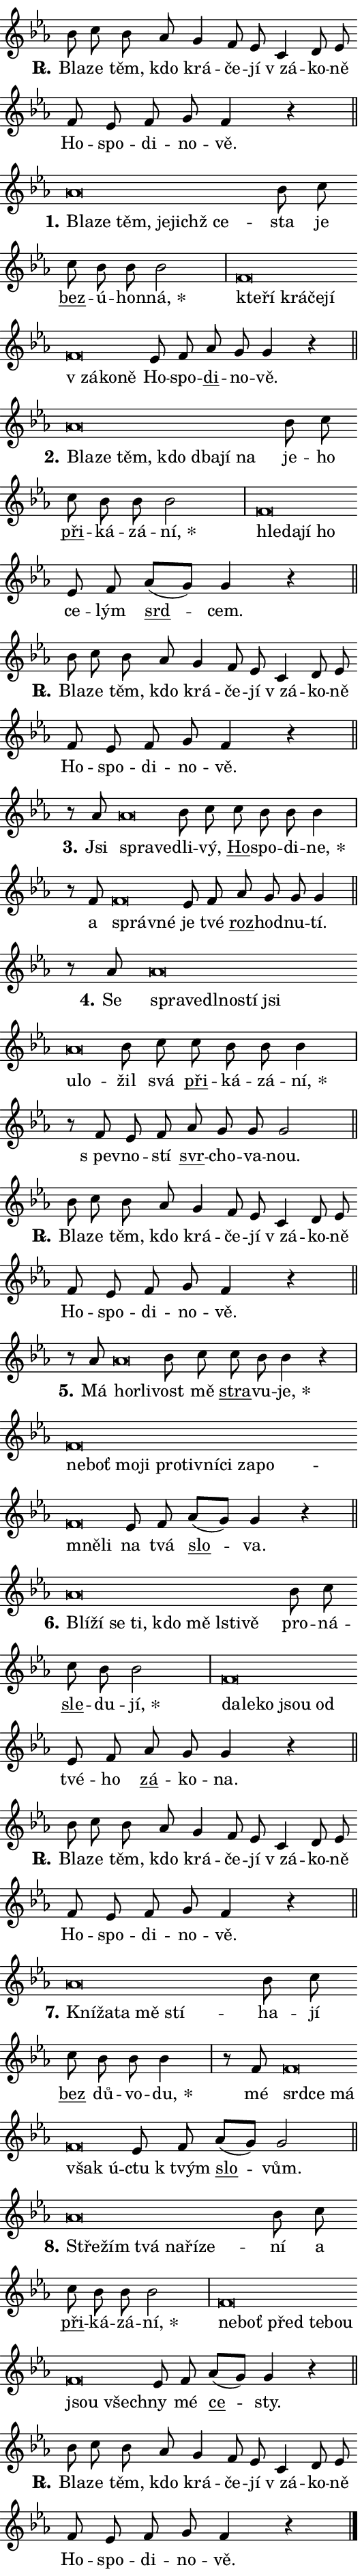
\version "2.24.0"
\header { tagline = "" }
\paper {
  indent = 0\cm
  top-margin = 0\cm
  right-margin = 0.13\cm % to fit lyric hyphens
  bottom-margin = 0\cm
  left-margin = 0\cm
  paper-width = 9\cm
  page-breaking = #ly:one-page-breaking
  system-system-spacing.basic-distance = #11
  score-system-spacing.basic-distance = #11
  ragged-last = ##f
}


%% Author: Thomas Morley
%% https://lists.gnu.org/archive/html/lilypond-user/2020-05/msg00002.html
#(define (line-position grob)
"Returns position of @var[grob} in current system:
   @code{'start}, if at first time-step
   @code{'end}, if at last time-step
   @code{'middle} otherwise
"
  (let* ((col (ly:item-get-column grob))
         (ln (ly:grob-object col 'left-neighbor))
         (rn (ly:grob-object col 'right-neighbor))
         (col-to-check-left (if (ly:grob? ln) ln col))
         (col-to-check-right (if (ly:grob? rn) rn col))
         (break-dir-left
           (and
             (ly:grob-property col-to-check-left 'non-musical #f)
             (ly:item-break-dir col-to-check-left)))
         (break-dir-right
           (and
             (ly:grob-property col-to-check-right 'non-musical #f)
             (ly:item-break-dir col-to-check-right))))
        (cond ((eqv? 1 break-dir-left) 'start)
              ((eqv? -1 break-dir-right) 'end)
              (else 'middle))))

#(define (tranparent-at-line-position vctor)
  (lambda (grob)
  "Relying on @code{line-position} select the relevant enry from @var{vctor}.
Used to determine transparency,"
    (case (line-position grob)
      ((end) (not (vector-ref vctor 0)))
      ((middle) (not (vector-ref vctor 1)))
      ((start) (not (vector-ref vctor 2))))))

noteHeadBreakVisibility =
#(define-music-function (break-visibility)(vector?)
"Makes @code{NoteHead}s transparent relying on @var{break-visibility}"
#{
  \override NoteHead.transparent =
    #(tranparent-at-line-position break-visibility)
#})

#(define delete-ledgers-for-transparent-note-heads
  (lambda (grob)
    "Reads whether a @code{NoteHead} is transparent.
If so this @code{NoteHead} is removed from @code{'note-heads} from
@var{grob}, which is supposed to be @code{LedgerLineSpanner}.
As a result ledgers are not printed for this @code{NoteHead}"
    (let* ((nhds-array (ly:grob-object grob 'note-heads))
           (nhds-list
             (if (ly:grob-array? nhds-array)
                 (ly:grob-array->list nhds-array)
                 '()))
           ;; Relies on the transparent-property being done before
           ;; Staff.LedgerLineSpanner.after-line-breaking is executed.
           ;; This is fragile ...
           (to-keep
             (remove
               (lambda (nhd)
                 (ly:grob-property nhd 'transparent #f))
               nhds-list)))
      ;; TODO find a better method to iterate over grob-arrays, similiar
      ;; to filter/remove etc for lists
      ;; For now rebuilt from scratch
      (set! (ly:grob-object grob 'note-heads)  '())
      (for-each
        (lambda (nhd)
          (ly:pointer-group-interface::add-grob grob 'note-heads nhd))
        to-keep))))

squashNotes = {
  \override NoteHead.X-extent = #'(-0.2 . 0.2)
  \override NoteHead.Y-extent = #'(-0.75 . 0)
  \override NoteHead.stencil =
    #(lambda (grob)
       (let ((pos (ly:grob-property grob 'staff-position)))
         (begin
           (if (< pos -7) (display "ERROR: Lower brevis then expected\n") (display ""))
           (if (<= pos -6) ly:text-interface::print ly:note-head::print))))
}
unSquashNotes = {
  \revert NoteHead.X-extent
  \revert NoteHead.Y-extent
  \revert NoteHead.stencil
}

hideNotes = \noteHeadBreakVisibility #begin-of-line-visible
unHideNotes = \noteHeadBreakVisibility #all-visible

% work-around for resetting accidentals
% https://lilypond.org/doc/v2.23/Documentation/notation/displaying-rhythms#unmetered-music
cadenzaMeasure = {
  \cadenzaOff
  \partial 1024 s1024
  \cadenzaOn
}

#(define-markup-command (accent layout props text) (markup?)
  "Underline accented syllable"
  (interpret-markup layout props
    #{\markup \override #'(offset . 4.3) \underline { #text }#}))

responsum = \markup \concat {
  "R" \hspace #-1.05 \path #0.1 #'((moveto 0 0.07) (lineto 0.9 0.8)) \hspace #0.05 "."
}

spaceSize = #0.6828661417322834 % exact space size for TeX Gyre Schola

\layout {
  \context {
    \Staff
    \remove "Time_signature_engraver"
    \override LedgerLineSpanner.after-line-breaking = #delete-ledgers-for-transparent-note-heads
  }
  \context {
    \Lyrics {
      \override LyricSpace.minimum-distance = \spaceSize
      \override LyricText.font-name = #"TeX Gyre Schola"
      \override LyricText.font-size = 1
      \override StanzaNumber.font-name = #"TeX Gyre Schola Bold"
      \override StanzaNumber.font-size = 1
    }
  }
  \context {
    \Score 
    \override NoteHead.text =
      #(lambda (grob) 
        (let ((pos (ly:grob-property grob 'staff-position)))
          #{\markup {
            \combine
              \halign #-0.55 \raise #(if (= pos -6) 0 0.5) \override #'(thickness . 2) \draw-line #'(3.2 . 0)
              \musicglyph "noteheads.sM1"
          }#}))
  }
}

% magnetic-lyrics.ily
%
%   written by
%     Jean Abou Samra <jean@abou-samra.fr>
%     Werner Lemberg <wl@gnu.org>
%
%   adapted by
%     Jiri Hon <jiri.hon@gmail.com>
%
% Version 2022-Apr-15

% https://www.mail-archive.com/lilypond-user@gnu.org/msg149350.html

#(define (Left_hyphen_pointer_engraver context)
   "Collect syllable-hyphen-syllable occurrences in lyrics and store
them in properties.  This engraver only looks to the left.  For
example, if the lyrics input is @code{foo -- bar}, it does the
following.

@itemize @bullet
@item
Set the @code{text} property of the @code{LyricHyphen} grob between
@q{foo} and @q{bar} to @code{foo}.

@item
Set the @code{left-hyphen} property of the @code{LyricText} grob with
text @q{foo} to the @code{LyricHyphen} grob between @q{foo} and
@q{bar}.
@end itemize

Use this auxiliary engraver in combination with the
@code{lyric-@/text::@/apply-@/magnetic-@/offset!} hook."
   (let ((hyphen #f)
         (text #f))
     (make-engraver
      (acknowledgers
       ((lyric-syllable-interface engraver grob source-engraver)
        (set! text grob)))
      (end-acknowledgers
       ((lyric-hyphen-interface engraver grob source-engraver)
        ;(when (not (grob::has-interface grob 'lyric-space-interface))
          (set! hyphen grob)));)
      ((stop-translation-timestep engraver)
       (when (and text hyphen)
         (ly:grob-set-object! text 'left-hyphen hyphen))
       (set! text #f)
       (set! hyphen #f)))))

#(define (lyric-text::apply-magnetic-offset! grob)
   "If the space between two syllables is less than the value in
property @code{LyricText@/.details@/.squash-threshold}, move the right
syllable to the left so that it gets concatenated with the left
syllable.

Use this function as a hook for
@code{LyricText@/.after-@/line-@/breaking} if the
@code{Left_@/hyphen_@/pointer_@/engraver} is active."
   (let ((hyphen (ly:grob-object grob 'left-hyphen #f)))
     (when hyphen
       (let ((left-text (ly:spanner-bound hyphen LEFT)))
         (when (grob::has-interface left-text 'lyric-syllable-interface)
           (let* ((common (ly:grob-common-refpoint grob left-text X))
                  (this-x-ext (ly:grob-extent grob common X))
                  (left-x-ext
                   (begin
                     ;; Trigger magnetism for left-text.
                     (ly:grob-property left-text 'after-line-breaking)
                     (ly:grob-extent left-text common X)))
                  ;; `delta` is the gap width between two syllables.
                  (delta (- (interval-start this-x-ext)
                            (interval-end left-x-ext)))
                  (details (ly:grob-property grob 'details))
                  (threshold (assoc-get 'squash-threshold details 0.2)))
             (when (< delta threshold)
               (let* (;; We have to manipulate the input text so that
                      ;; ligatures crossing syllable boundaries are not
                      ;; disabled.  For languages based on the Latin
                      ;; script this is essentially a beautification.
                      ;; However, for non-Western scripts it can be a
                      ;; necessity.
                      (lt (ly:grob-property left-text 'text))
                      (rt (ly:grob-property grob 'text))
                      (is-space (grob::has-interface hyphen 'lyric-space-interface))
                      (space (if is-space " " ""))
                      (extra-delta (if is-space spaceSize 0))
                      ;; Append new syllable.
                      (ltrt-space (if (and (string? lt) (string? rt))
                                (string-append lt space rt)
                                (make-concat-markup (list lt space rt))))
                      ;; Right-align `ltrt` to the right side.
                      (ltrt-space-markup (grob-interpret-markup
                               grob
                               (make-translate-markup
                                (cons (interval-length this-x-ext) 0)
                                (make-right-align-markup ltrt-space)))))
                 (begin
                   ;; Don't print `left-text`.
                   (ly:grob-set-property! left-text 'stencil #f)
                   ;; Set text and stencil (which holds all collected
                   ;; syllables so far) and shift it to the left.
                   (ly:grob-set-property! grob 'text ltrt-space)
                   (ly:grob-set-property! grob 'stencil ltrt-space-markup)
                   (ly:grob-translate-axis! grob (- (- delta extra-delta)) X))))))))))


#(define (lyric-hyphen::displace-bounds-first grob)
   ;; Make very sure this callback isn't triggered too early.
   (let ((left (ly:spanner-bound grob LEFT))
         (right (ly:spanner-bound grob RIGHT)))
     (ly:grob-property left 'after-line-breaking)
     (ly:grob-property right 'after-line-breaking)
     (ly:lyric-hyphen::print grob)))

squashThreshold = #0.4

\layout {
  \context {
    \Lyrics
    \consists #Left_hyphen_pointer_engraver
    \override LyricText.after-line-breaking =
      #lyric-text::apply-magnetic-offset!
    \override LyricHyphen.stencil = #lyric-hyphen::displace-bounds-first
    \override LyricText.details.squash-threshold = \squashThreshold
    \override LyricHyphen.minimum-distance = 0
    \override LyricHyphen.minimum-length = \squashThreshold
  }
}

squashText = \override LyricText.details.squash-threshold = 9999
unSquashText = \override LyricText.details.squash-threshold = \squashThreshold

leftText = \override LyricText.self-alignment-X = #LEFT
unLeftText = \revert LyricText.self-alignment-X

starOffset = #(lambda (grob) 
                (let ((x_offset (ly:self-alignment-interface::aligned-on-x-parent grob)))
                  (if (= x_offset 0) 0 (+ x_offset 1.2))))

star = #(define-music-function (syllable)(string?)
"Append star separator at the end of a syllable"
#{
  \once \override LyricText.X-offset = #starOffset
  \lyricmode { \markup {
    #syllable
    \override #'((font-name . "TeX Gyre Schola Bold")) \hspace #0.2 \lower #0.65 \larger "*"
  } }
#})

starAccent = #(define-music-function (syllable)(string?)
"Append star separator at the end of a syllable and make accent"
#{
  \once \override LyricText.X-offset = #starOffset
  \lyricmode { \markup {
    \accent #syllable
    \override #'((font-name . "TeX Gyre Schola Bold")) \hspace #0.2 \lower #0.65 \larger "*"
  } }
#})

breath = #(define-music-function (syllable)(string?)
"Append breathing indicator at the end of a syllable"
#{
  \lyricmode { \markup { #syllable "+" } }
#})

optionalBreath = #(define-music-function (syllable)(string?)
"Append optional breathing indicator at the end of a syllable"
#{
  \lyricmode { \markup { #syllable "(+)" } }
#})


\score {
    <<
        \new Voice = "melody" { \cadenzaOn \key es \major \relative { bes'8 c bes as g4 f8 es \bar "" c4 d8 es \bar "" f es f g f4 r \cadenzaMeasure \bar "||" \break } }
        \new Lyrics \lyricsto "melody" { \lyricmode { \set stanza = \responsum
Bla -- ze těm, kdo krá -- če -- jí "v zá" -- ko -- ně Ho -- spo -- di -- no -- vě. } }
    >>
    \layout {}
}

\score {
    <<
        \new Voice = "melody" { \cadenzaOn \key es \major \relative { \squashNotes as'\breve*1/16 \hideNotes \breve*1/16 \bar "" \breve*1/16 \bar "" \breve*1/16 \bar "" \breve*1/16 \breve*1/16 \bar "" \unHideNotes \unSquashNotes bes8 c \bar "" c bes bes bes2 \cadenzaMeasure \bar "|" \squashNotes f\breve*1/16 \hideNotes \breve*1/16 \bar "" \breve*1/16 \bar "" \breve*1/16 \bar "" \breve*1/16 \bar "" \breve*1/16 \bar "" \breve*1/16 \breve*1/16 \bar "" \unHideNotes \unSquashNotes es8 f \bar "" as g g4 r \cadenzaMeasure \bar "||" \break } }
        \new Lyrics \lyricsto "melody" { \lyricmode { \set stanza = "1."
\leftText Bla -- \squashText ze těm, je -- jichž ce -- \unLeftText \unSquashText sta je \markup \accent bez -- ú -- hon -- \star ná, \leftText kte -- \squashText ří krá -- če -- jí "v zá" -- ko -- ně \unLeftText \unSquashText Ho -- spo -- \markup \accent di -- no -- vě. } }
    >>
    \layout {}
}

\score {
    <<
        \new Voice = "melody" { \cadenzaOn \key es \major \relative { \squashNotes as'\breve*1/16 \hideNotes \breve*1/16 \bar "" \breve*1/16 \bar "" \breve*1/16 \bar "" \breve*1/16 \bar "" \breve*1/16 \breve*1/16 \bar "" \unHideNotes \unSquashNotes bes8 c \bar "" c bes bes bes2 \cadenzaMeasure \bar "|" \squashNotes f\breve*1/16 \hideNotes \breve*1/16 \bar "" \breve*1/16 \breve*1/16 \bar "" \unHideNotes \unSquashNotes es8 f \bar "" as[( g)] g4 r \cadenzaMeasure \bar "||" \break } }
        \new Lyrics \lyricsto "melody" { \lyricmode { \set stanza = "2."
\leftText Bla -- \squashText ze těm, kdo dba -- jí na \unLeftText \unSquashText je -- ho \markup \accent při -- ká -- zá -- \star ní, \leftText hle -- \squashText da -- jí ho \unLeftText \unSquashText ce -- lým \markup \accent srd -- cem. } }
    >>
    \layout {}
}

\score {
    <<
        \new Voice = "melody" { \cadenzaOn \key es \major \relative { bes'8 c bes as g4 f8 es \bar "" c4 d8 es \bar "" f es f g f4 r \cadenzaMeasure \bar "||" \break } }
        \new Lyrics \lyricsto "melody" { \lyricmode { \set stanza = \responsum
Bla -- ze těm, kdo krá -- če -- jí "v zá" -- ko -- ně Ho -- spo -- di -- no -- vě. } }
    >>
    \layout {}
}

\score {
    <<
        \new Voice = "melody" { \cadenzaOn \key es \major \relative { r8 as'8 \squashNotes as\breve*1/16 \hideNotes \breve*1/16 \bar "" \unHideNotes \unSquashNotes bes8 c \bar "" c bes bes bes4 \cadenzaMeasure \bar "|" r8 f8 \squashNotes f\breve*1/16 \hideNotes \breve*1/16 \bar "" \unHideNotes \unSquashNotes es8 f \bar "" as g g g4 \cadenzaMeasure \bar "||" \break } }
        \new Lyrics \lyricsto "melody" { \lyricmode { \set stanza = "3."
Jsi \leftText spra -- \squashText ve -- \unLeftText \unSquashText dli -- vý, \markup \accent Ho -- spo -- di -- \star ne, a \leftText správ -- \squashText né \unLeftText \unSquashText je tvé \markup \accent roz -- hod -- nu -- tí. } }
    >>
    \layout {}
}

\score {
    <<
        \new Voice = "melody" { \cadenzaOn \key es \major \relative { r8 as'8 \squashNotes as\breve*1/16 \hideNotes \breve*1/16 \bar "" \breve*1/16 \bar "" \breve*1/16 \bar "" \breve*1/16 \bar "" \breve*1/16 \bar "" \breve*1/16 \breve*1/16 \bar "" \unHideNotes \unSquashNotes bes8 c \bar "" c bes bes bes4 \cadenzaMeasure \bar "|" r8 f es8 f \bar "" as g g g2 \cadenzaMeasure \bar "||" \break } }
        \new Lyrics \lyricsto "melody" { \lyricmode { \set stanza = "4."
Se \leftText spra -- \squashText ve -- dl -- no -- stí jsi u -- lo -- \unLeftText \unSquashText žil svá \markup \accent při -- ká -- zá -- \star ní, "s pev" -- no -- stí \markup \accent svr -- cho -- va -- nou. } }
    >>
    \layout {}
}

\score {
    <<
        \new Voice = "melody" { \cadenzaOn \key es \major \relative { bes'8 c bes as g4 f8 es \bar "" c4 d8 es \bar "" f es f g f4 r \cadenzaMeasure \bar "||" \break } }
        \new Lyrics \lyricsto "melody" { \lyricmode { \set stanza = \responsum
Bla -- ze těm, kdo krá -- če -- jí "v zá" -- ko -- ně Ho -- spo -- di -- no -- vě. } }
    >>
    \layout {}
}

\score {
    <<
        \new Voice = "melody" { \cadenzaOn \key es \major \relative { r8 as'8 \squashNotes as\breve*1/16 \hideNotes \breve*1/16 \bar "" \unHideNotes \unSquashNotes bes8 c \bar "" c bes bes4 r \cadenzaMeasure \bar "|" \squashNotes f\breve*1/16 \hideNotes \breve*1/16 \bar "" \breve*1/16 \bar "" \breve*1/16 \bar "" \breve*1/16 \bar "" \breve*1/16 \bar "" \breve*1/16 \bar "" \breve*1/16 \bar "" \breve*1/16 \bar "" \breve*1/16 \bar "" \breve*1/16 \breve*1/16 \bar "" \unHideNotes \unSquashNotes es8 f \bar "" as[( g)] g4 r \cadenzaMeasure \bar "||" \break } }
        \new Lyrics \lyricsto "melody" { \lyricmode { \set stanza = "5."
Má \leftText hor -- \squashText li -- \unLeftText \unSquashText vost mě \markup \accent stra -- vu -- \star je, \leftText ne -- \squashText boť mo -- ji pro -- tiv -- ní -- ci za -- po -- mně -- li \unLeftText \unSquashText na tvá \markup \accent slo -- va. } }
    >>
    \layout {}
}

\score {
    <<
        \new Voice = "melody" { \cadenzaOn \key es \major \relative { \squashNotes as'\breve*1/16 \hideNotes \breve*1/16 \bar "" \breve*1/16 \bar "" \breve*1/16 \bar "" \breve*1/16 \bar "" \breve*1/16 \bar "" \breve*1/16 \breve*1/16 \bar "" \unHideNotes \unSquashNotes bes8 c \bar "" c bes bes2 \cadenzaMeasure \bar "|" \squashNotes f\breve*1/16 \hideNotes \breve*1/16 \bar "" \breve*1/16 \bar "" \breve*1/16 \breve*1/16 \bar "" \unHideNotes \unSquashNotes es8 f \bar "" as g g4 r \cadenzaMeasure \bar "||" \break } }
        \new Lyrics \lyricsto "melody" { \lyricmode { \set stanza = "6."
\leftText Blí -- \squashText ží se ti, kdo mě lsti -- vě \unLeftText \unSquashText pro -- ná -- \markup \accent sle -- du -- \star jí, \leftText da -- \squashText le -- ko jsou od \unLeftText \unSquashText tvé -- ho \markup \accent zá -- ko -- na. } }
    >>
    \layout {}
}

\score {
    <<
        \new Voice = "melody" { \cadenzaOn \key es \major \relative { bes'8 c bes as g4 f8 es \bar "" c4 d8 es \bar "" f es f g f4 r \cadenzaMeasure \bar "||" \break } }
        \new Lyrics \lyricsto "melody" { \lyricmode { \set stanza = \responsum
Bla -- ze těm, kdo krá -- če -- jí "v zá" -- ko -- ně Ho -- spo -- di -- no -- vě. } }
    >>
    \layout {}
}

\score {
    <<
        \new Voice = "melody" { \cadenzaOn \key es \major \relative { \squashNotes as'\breve*1/16 \hideNotes \breve*1/16 \bar "" \breve*1/16 \bar "" \breve*1/16 \breve*1/16 \bar "" \unHideNotes \unSquashNotes bes8 c \bar "" c bes bes bes4 \cadenzaMeasure \bar "|" r8 f8 \squashNotes f\breve*1/16 \hideNotes \breve*1/16 \bar "" \breve*1/16 \bar "" \breve*1/16 \breve*1/16 \bar "" \unHideNotes \unSquashNotes es8 f \bar "" as[( g)] g2 \cadenzaMeasure \bar "||" \break } }
        \new Lyrics \lyricsto "melody" { \lyricmode { \set stanza = "7."
\leftText Kní -- \squashText ža -- ta mě stí -- \unLeftText \unSquashText ha -- jí \markup \accent bez dů -- vo -- \star du, mé \leftText srd -- \squashText ce má však ú -- \unLeftText \unSquashText ctu "k tvým" \markup \accent slo -- vům. } }
    >>
    \layout {}
}

\score {
    <<
        \new Voice = "melody" { \cadenzaOn \key es \major \relative { \squashNotes as'\breve*1/16 \hideNotes \breve*1/16 \bar "" \breve*1/16 \bar "" \breve*1/16 \bar "" \breve*1/16 \breve*1/16 \bar "" \unHideNotes \unSquashNotes bes8 c \bar "" c bes bes bes2 \cadenzaMeasure \bar "|" \squashNotes f\breve*1/16 \hideNotes \breve*1/16 \bar "" \breve*1/16 \bar "" \breve*1/16 \bar "" \breve*1/16 \bar "" \breve*1/16 \breve*1/16 \bar "" \unHideNotes \unSquashNotes es8 f \bar "" as[( g)] g4 r \cadenzaMeasure \bar "||" \break } }
        \new Lyrics \lyricsto "melody" { \lyricmode { \set stanza = "8."
\leftText Stře -- \squashText žím tvá na -- ří -- ze -- \unLeftText \unSquashText ní a \markup \accent při -- ká -- zá -- \star ní, \leftText ne -- \squashText boť před te -- bou jsou všech -- \unLeftText \unSquashText ny mé \markup \accent ce -- sty. } }
    >>
    \layout {}
}

\score {
    <<
        \new Voice = "melody" { \cadenzaOn \key es \major \relative { bes'8 c bes as g4 f8 es \bar "" c4 d8 es \bar "" f es f g f4 r \cadenzaMeasure \bar "||" \break } \bar "|." }
        \new Lyrics \lyricsto "melody" { \lyricmode { \set stanza = \responsum
Bla -- ze těm, kdo krá -- če -- jí "v zá" -- ko -- ně Ho -- spo -- di -- no -- vě. } }
    >>
    \layout {}
}
